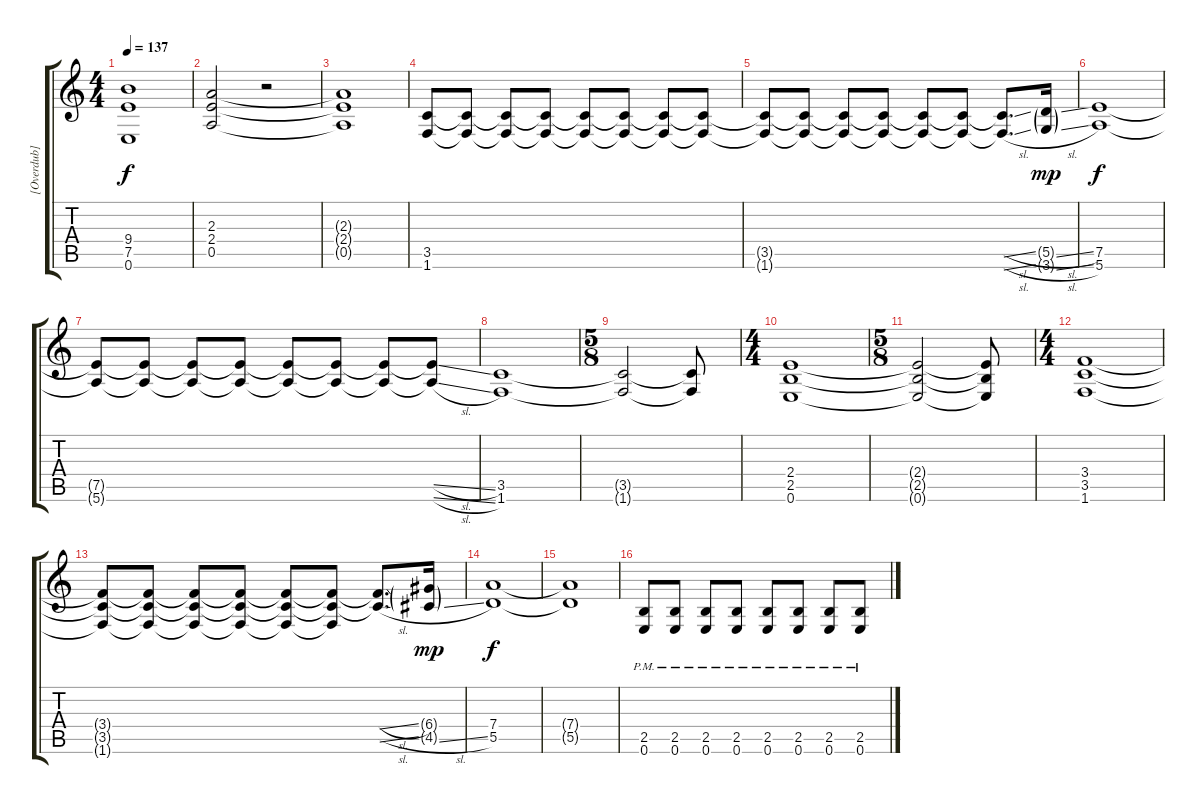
\track ("[Overdub]" "[Overdub]") {instrument distortionguitar}
\staff {score tabs}
\tuning (E4 B3 G3 D3 A2 E2) {hide}
\ts (4 4)
\tempo 137
\clef g2
\ks c
(9.4{t} 7.5{t} 0.6{t}).1{dy f} |
(2.3 2.4 0.5).2 r.2 |
(2.3{t} 2.4{t} 0.5{t}).1 |
(3.5 1.6).8{volume 14 balance 1} (3.5{t} 1.6{t}).8 (3.5{t} 1.6{t}).8 (3.5{t} 1.6{t}).8 (3.5{t} 1.6{t}).8 (3.5{t} 1.6{t}).8 (3.5{t} 1.6{t}).8 (3.5{t} 1.6{t}).8 |
(3.5{t} 1.6{t}).8 (3.5{t} 1.6{t}).8 (3.5{t} 1.6{t}).8 (3.5{t} 1.6{t}).8 (3.5{t} 1.6{t}).8 (3.5{t} 1.6{t}).8 (3.5{sl t} 1.6{sl t}).8{d} (5.5{sl g} 3.6{sl g}).16{dy mp} |
(7.5 5.6).1{dy f} |
(7.5{t} 5.6{t}).8 (7.5{t} 5.6{t}).8 (7.5{t} 5.6{t}).8 (7.5{t} 5.6{t}).8 (7.5{t} 5.6{t}).8 (7.5{t} 5.6{t}).8 (7.5{t} 5.6{t}).8 (7.5{sl t} 5.6{sl t}).8 |
(3.5 1.6).1 |
\ts (5 8)
(3.5{t} 1.6{t}).2 (3.5{t} 1.6{t}).8 |
\ts (4 4)
(2.4 2.5 0.6).1 |
\ts (5 8)
(2.4{t} 2.5{t} 0.6{t}).2 (2.4{t} 2.5{t} 0.6{t}).8 |
\ts (4 4)
(3.4 3.5 1.6).1 |
(3.4{t} 3.5{t} 1.6{t}).8 (3.4{t} 3.5{t} 1.6{t}).8 (3.4{t} 3.5{t} 1.6{t}).8 (3.4{t} 3.5{t} 1.6{t}).8 (3.4{t} 3.5{t} 1.6{t}).8 (3.4{t} 3.5{t} 1.6{t}).8 (3.4{sl t} 3.5{sl t}).8{d} (6.4{g} 4.5{sl g}).16{dy mp} |
(7.4 5.5).1{dy f} |
(7.4{t} 5.5{t}).1 |
(2.5{pm} 0.6{pm}).8 (2.5{pm} 0.6{pm}).8 (2.5{pm} 0.6{pm}).8 (2.5{pm} 0.6{pm}).8 (2.5{pm} 0.6{pm}).8 (2.5{pm} 0.6{pm}).8 (2.5{pm} 0.6{pm}).8 (2.5{pm} 0.6{pm}).8
